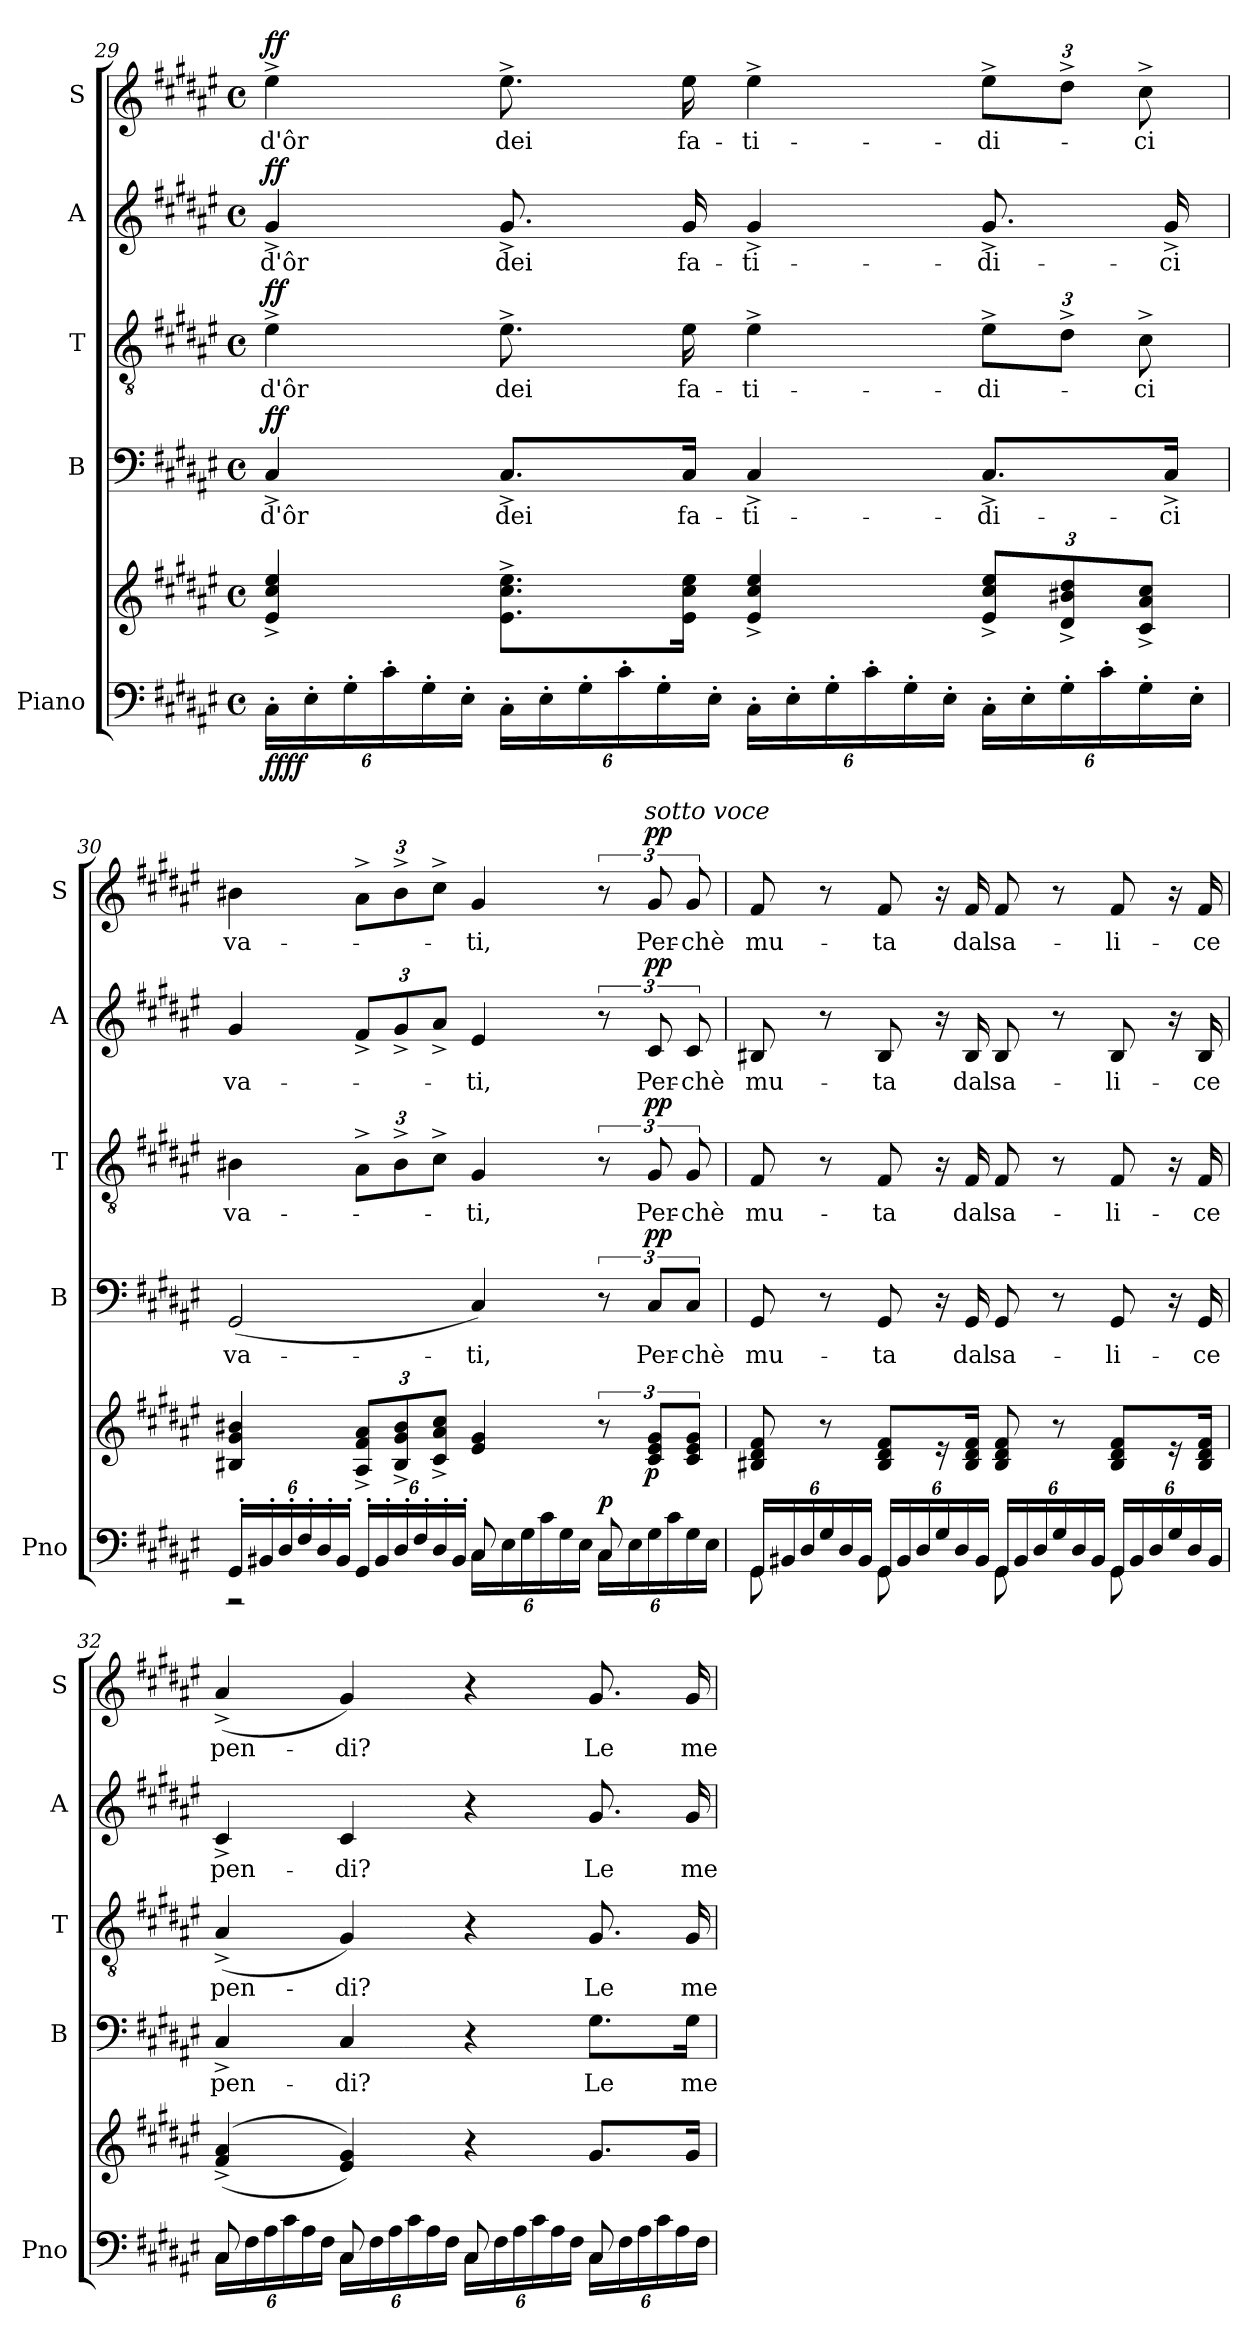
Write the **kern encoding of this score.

**kern	**kern	**dynam	**kern	**text	**dynam	**kern	**text	**dynam	**kern	**text	**dynam	**kern	**text	**dynam
*part5	*part5	*part5	*part4	*part4	*part4	*part3	*part3	*part3	*part2	*part2	*part2	*part1	*part1	*part1
*staff6	*staff5	*staff5/6	*staff4	*staff4	*staff4	*staff3	*staff3	*staff3	*staff2	*staff2	*staff2	*staff1	*staff1	*staff1
*I"Piano	*	*	*I"B	*	*	*I"T	*	*	*I"A	*	*	*I"S	*	*
*I'Pno	*	*	*I'B	*	*	*I'T	*	*	*I'A	*	*	*I'S	*	*
!!LO:PB:g=z
*clefF4	*clefG2	*	*clefF4	*	*	*clefGv2	*	*	*clefG2	*	*	*clefG2	*	*
*k[f#c#g#d#a#e#]	*k[f#c#g#d#a#e#]	*	*k[f#c#g#d#a#e#]	*	*	*k[f#c#g#d#a#e#]	*	*	*k[f#c#g#d#a#e#]	*	*	*k[f#c#g#d#a#e#]	*	*
*M4/4	*M4/4	*	*M4/4	*	*	*M4/4	*	*	*M4/4	*	*	*M4/4	*	*
*met(c)	*met(c)	*	*met(c)	*	*	*met(c)	*	*	*met(c)	*	*	*met(c)	*	*
*Xbrackettup	*	*	*	*	*	*	*	*	*	*	*	*	*	*
=29	=29	=29	=29	=29	=29	=29	=29	=29	=29	=29	=29	=29	=29	=29
!	!	!LO:DY:b=2	!	!LO:LY:b:color=#0000FF	!	!	!LO:LY:b:color=#0000FF	!	!	!LO:LY:b:color=#0000FF	!	!	!LO:LY:b:color=#0000FF	!
!	!	!LO:DY:n=1:b	!	!	!LO:DY:a	!	!	!LO:DY:a	!	!	!LO:DY:a	!	!	!LO:DY:a
24C#'\LL	4e#/^ 4cc#/^ 4ee#/^	ff ff	4C#^/	d'ôr	ff	4e#^\	d'ôr	ff	4g#^/	d'ôr	ff	4ee#^\	d'ôr	ff
24E#'\	.	.	.	.	.	.	.	.	.	.	.	.	.	.
24G#'\	.	.	.	.	.	.	.	.	.	.	.	.	.	.
24c#'\	.	.	.	.	.	.	.	.	.	.	.	.	.	.
24G#'\	.	.	.	.	.	.	.	.	.	.	.	.	.	.
24E#'\JJ	.	.	.	.	.	.	.	.	.	.	.	.	.	.
!	!	!	!	!LO:LY:b:color=#0000FF	!	!	!LO:LY:b:color=#0000FF	!	!	!LO:LY:b:color=#0000FF	!	!	!LO:LY:b:color=#0000FF	!
24C#'\LL	8.e#\^ 8.cc#\^ 8.ee#\^L	.	8.C#^/L	dei	.	8.e#^\	dei	.	8.g#^/	dei	.	8.ee#^\	dei	.
24E#'\	.	.	.	.	.	.	.	.	.	.	.	.	.	.
24G#'\	.	.	.	.	.	.	.	.	.	.	.	.	.	.
24c#'\	.	.	.	.	.	.	.	.	.	.	.	.	.	.
24G#'\	.	.	.	.	.	.	.	.	.	.	.	.	.	.
!	!	!	!	!LO:LY:b:color=#0000FF	!	!	!LO:LY:b:color=#0000FF	!	!	!LO:LY:b:color=#0000FF	!	!	!LO:LY:b:color=#0000FF	!
.	16e#\ 16cc#\ 16ee#\Jk	.	16C#/Jk	fa-	.	16e#\	fa-	.	16g#/	fa-	.	16ee#\	fa-	.
24E#'\JJ	.	.	.	.	.	.	.	.	.	.	.	.	.	.
!	!	!	!	!LO:LY:b:color=#0000FF	!	!	!LO:LY:b:color=#0000FF	!	!	!LO:LY:b:color=#0000FF	!	!	!LO:LY:b:color=#0000FF	!
24C#'\LL	4e#/^ 4cc#/^ 4ee#/^	.	4C#^/	-ti-	.	4e#^\	-ti-	.	4g#^/	-ti-	.	4ee#^\	-ti-	.
24E#'\	.	.	.	.	.	.	.	.	.	.	.	.	.	.
24G#'\	.	.	.	.	.	.	.	.	.	.	.	.	.	.
24c#'\	.	.	.	.	.	.	.	.	.	.	.	.	.	.
24G#'\	.	.	.	.	.	.	.	.	.	.	.	.	.	.
24E#'\JJ	.	.	.	.	.	.	.	.	.	.	.	.	.	.
*	*Xbrackettup	*	*	*	*	*	*	*	*	*	*	*	*	*
!	!	!	!	!LO:LY:b:color=#0000FF	!	!	!	!	!	!	!	!	!	!
*	*	*	*	*	*	*Xbrackettup	*	*	*	*	*	*	*	*
!	!	!	!	!	!	!	!LO:LY:b:color=#0000FF	!	!	!LO:LY:b:color=#0000FF	!	!	!	!
*	*	*	*	*	*	*	*	*	*	*	*	*Xbrackettup	*	*
!	!	!	!	!	!	!	!	!	!	!	!	!	!LO:LY:b:color=#0000FF	!
24C#'\LL	12e#/^ 12cc#/^ 12ee#/^L	.	8.C#^/L	-di-	.	12e#^\L	-di-	.	8.g#^/	-di-	.	12ee#^\L	-di-	.
24E#'\	.	.	.	.	.	.	.	.	.	.	.	.	.	.
24G#'\	12d#/^ 12b#X/^ 12dd#/^	.	.	.	.	12d#^\J	.	.	.	.	.	12dd#^\J	.	.
24c#'\	.	.	.	.	.	.	.	.	.	.	.	.	.	.
!	!	!	!	!	!	!	!LO:LY:b:color=#0000FF	!	!	!	!	!	!LO:LY:b:color=#0000FF	!
24G#'\	12c#/^ 12a#/^ 12cc#/^J	.	.	.	.	12c#^\	-ci	.	.	.	.	12cc#^\	-ci	.
!	!	!	!	!LO:LY:b:color=#0000FF	!	!	!	!	!	!LO:LY:b:color=#0000FF	!	!	!	!
.	.	.	16C#^/Jk	-ci	.	.	.	.	16g#^/	-ci	.	.	.	.
24E#'\JJ	.	.	.	.	.	.	.	.	.	.	.	.	.	.
=30	=30	=30	=30	=30	=30	=30	=30	=30	=30	=30	=30	=30	=30	=30
*^	*	*	*	*	*	*	*	*	*	*	*	*	*	*
!	!	!	!	!	!LO:LY:b:color=#0000FF	!	!	!LO:LY:b:color=#0000FF	!	!	!LO:LY:b:color=#0000FF	!	!	!LO:LY:b:color=#0000FF	!
24GG#'/LL	2r	4B#X/ 4g#/ 4b#X/	.	(>2GG#/	va-	.	4B#X\	va-	.	4g#/	va-	.	4b#X\	va-	.
24BB#X'/	.	.	.	.	.	.	.	.	.	.	.	.	.	.	.
24D#'/	.	.	.	.	.	.	.	.	.	.	.	.	.	.	.
24F#'/	.	.	.	.	.	.	.	.	.	.	.	.	.	.	.
24D#'/	.	.	.	.	.	.	.	.	.	.	.	.	.	.	.
24BB#'/JJ	.	.	.	.	.	.	.	.	.	.	.	.	.	.	.
*	*	*	*	*	*	*	*	*	*	*Xbrackettup	*	*	*	*	*
24GG#'/LL	.	12A#/^ 12f#/^ 12a#/^L	.	.	.	.	12A#^\L	.	.	12f#^/L	.	.	12a#^\L	.	.
24BB#'/	.	.	.	.	.	.	.	.	.	.	.	.	.	.	.
24D#'/	.	12B#/^ 12g#/^ 12b#/^	.	.	.	.	12B#^\	.	.	12g#^/	.	.	12b#^\	.	.
24F#'/	.	.	.	.	.	.	.	.	.	.	.	.	.	.	.
24D#'/	.	12c#/^ 12a#/^ 12cc#/^J	.	.	.	.	12c#^\J	.	.	12a#^/J	.	.	12cc#^\J	.	.
24BB#'/JJ	.	.	.	.	.	.	.	.	.	.	.	.	.	.	.
!	!	!	!	!	!LO:LY:b:color=#0000FF	!	!	!LO:LY:b:color=#0000FF	!	!	!LO:LY:b:color=#0000FF	!	!	!LO:LY:b:color=#0000FF	!
8C#/	24C#\LL	4e#/ 4g#/	.	4C#/)	-ti,	.	4G#/	-ti,	.	4e#/	-ti,	.	4g#/	-ti,	.
.	24E#\	.	.	.	.	.	.	.	.	.	.	.	.	.	.
.	24G#\	.	.	.	.	.	.	.	.	.	.	.	.	.	.
8ryy	24c#\	.	.	.	.	.	.	.	.	.	.	.	.	.	.
.	24G#\	.	.	.	.	.	.	.	.	.	.	.	.	.	.
.	24E#\JJ	.	.	.	.	.	.	.	.	.	.	.	.	.	.
*	*	*brackettup	*	*	*	*	*brackettup	*	*	*brackettup	*	*	*brackettup	*	*
!	!	!	!LO:DY:a=2	!	!	!	!	!	!	!	!	!	!	!	!
8C#/	24C#\LL	12r	p	12r	.	.	12r	.	.	12r	.	.	12r	.	.
.	24E#\	.	.	.	.	.	.	.	.	.	.	.	.	.	.
!	!	!	!	!	!	!	!	!	!	!	!	!	!LO:TX:a:i:t=sotto voce	!	!
!	!	!	!LO:DY:b	!	!LO:LY:b:color=#0000FF	!LO:DY:a	!	!LO:LY:b:color=#0000FF	!LO:DY:a	!	!LO:LY:b:color=#0000FF	!LO:DY:a	!	!LO:LY:b:color=#0000FF	!LO:DY:a
.	24G#\	12c#/ 12e#/ 12g#/L	p	12C#/L	Per-	pp	12G#/	Per-	pp	12c#/	Per-	pp	12g#/	Per-	pp
8ryy	24c#\	.	.	.	.	.	.	.	.	.	.	.	.	.	.
!	!	!	!	!	!LO:LY:b:color=#0000FF	!	!	!LO:LY:b:color=#0000FF	!	!	!LO:LY:b:color=#0000FF	!	!	!LO:LY:b:color=#0000FF	!
.	24G#\	12c#/ 12e#/ 12g#/J	.	12C#/J	-chè	.	12G#/	-chè	.	12c#/	-chè	.	12g#/	-chè	.
.	24E#\JJ	.	.	.	.	.	.	.	.	.	.	.	.	.	.
!!LO:LB:g=z
=31	=31	=31	=31	=31	=31	=31	=31	=31	=31	=31	=31	=31	=31	=31	=31
!	!	!	!	!	!LO:LY:b:color=#0000FF	!	!	!LO:LY:b:color=#0000FF	!	!	!LO:LY:b:color=#0000FF	!	!	!LO:LY:b:color=#0000FF	!
24GG#/LL	8GG#\	8B#X/ 8d#/ 8f#/	.	8GG#/	mu-	.	8F#/	mu-	.	8B#X/	mu-	.	8f#/	mu-	.
24BB#X/	.	.	.	.	.	.	.	.	.	.	.	.	.	.	.
24D#/	.	.	.	.	.	.	.	.	.	.	.	.	.	.	.
24G#/	8ryy	8r	.	8r	.	.	8r	.	.	8r	.	.	8r	.	.
24D#/	.	.	.	.	.	.	.	.	.	.	.	.	.	.	.
24BB#/JJ	.	.	.	.	.	.	.	.	.	.	.	.	.	.	.
!	!	!	!	!	!LO:LY:b:color=#0000FF	!	!	!LO:LY:b:color=#0000FF	!	!	!LO:LY:b:color=#0000FF	!	!	!LO:LY:b:color=#0000FF	!
24GG#/LL	8GG#\	8B#/ 8d#/ 8f#/L	.	8GG#/	-ta	.	8F#/	-ta	.	8B#/	-ta	.	8f#/	-ta	.
24BB#/	.	.	.	.	.	.	.	.	.	.	.	.	.	.	.
24D#/	.	.	.	.	.	.	.	.	.	.	.	.	.	.	.
24G#/	8ryy	16r	.	16r	.	.	16r	.	.	16r	.	.	16r	.	.
24D#/	.	.	.	.	.	.	.	.	.	.	.	.	.	.	.
!	!	!	!	!	!LO:LY:b:color=#0000FF	!	!	!LO:LY:b:color=#0000FF	!	!	!LO:LY:b:color=#0000FF	!	!	!LO:LY:b:color=#0000FF	!
.	.	16B#/ 16d#/ 16f#/Jk	.	16GG#/	dal	.	16F#/	dal	.	16B#/	dal	.	16f#/	dal	.
24BB#/JJ	.	.	.	.	.	.	.	.	.	.	.	.	.	.	.
!	!	!	!	!	!LO:LY:b:color=#0000FF	!	!	!LO:LY:b:color=#0000FF	!	!	!LO:LY:b:color=#0000FF	!	!	!LO:LY:b:color=#0000FF	!
24GG#/LL	8GG#\	8B#/ 8d#/ 8f#/	.	8GG#/	sa-	.	8F#/	sa-	.	8B#/	sa-	.	8f#/	sa-	.
24BB#/	.	.	.	.	.	.	.	.	.	.	.	.	.	.	.
24D#/	.	.	.	.	.	.	.	.	.	.	.	.	.	.	.
24G#/	8ryy	8r	.	8r	.	.	8r	.	.	8r	.	.	8r	.	.
24D#/	.	.	.	.	.	.	.	.	.	.	.	.	.	.	.
24BB#/JJ	.	.	.	.	.	.	.	.	.	.	.	.	.	.	.
!	!	!	!	!	!LO:LY:b:color=#0000FF	!	!	!LO:LY:b:color=#0000FF	!	!	!LO:LY:b:color=#0000FF	!	!	!LO:LY:b:color=#0000FF	!
24GG#/LL	8GG#\	8B#/ 8d#/ 8f#/L	.	8GG#/	-li-	.	8F#/	-li-	.	8B#/	-li-	.	8f#/	-li-	.
24BB#/	.	.	.	.	.	.	.	.	.	.	.	.	.	.	.
24D#/	.	.	.	.	.	.	.	.	.	.	.	.	.	.	.
24G#/	8ryy	16r	.	16r	.	.	16r	.	.	16r	.	.	16r	.	.
24D#/	.	.	.	.	.	.	.	.	.	.	.	.	.	.	.
!	!	!	!	!	!LO:LY:b:color=#0000FF	!	!	!LO:LY:b:color=#0000FF	!	!	!LO:LY:b:color=#0000FF	!	!	!LO:LY:b:color=#0000FF	!
.	.	16B#/ 16d#/ 16f#/Jk	.	16GG#/	-ce	.	16F#/	-ce	.	16B#/	-ce	.	16f#/	-ce	.
24BB#/JJ	.	.	.	.	.	.	.	.	.	.	.	.	.	.	.
=32	=32	=32	=32	=32	=32	=32	=32	=32	=32	=32	=32	=32	=32	=32	=32
!	!	!	!	!	!LO:LY:b:color=#0000FF	!	!	!LO:LY:b:color=#0000FF	!	!	!LO:LY:b:color=#0000FF	!	!	!LO:LY:b:color=#0000FF	!
8C#/	24C#\LL	(>(<4f#/^ 4a#/^	.	4C#^/	pen-	.	(>4A#^/	pen-	.	4c#^/	pen-	.	(>4a#^/	pen-	.
.	24F#\	.	.	.	.	.	.	.	.	.	.	.	.	.	.
.	24A#\	.	.	.	.	.	.	.	.	.	.	.	.	.	.
8ryy	24c#\	.	.	.	.	.	.	.	.	.	.	.	.	.	.
.	24A#\	.	.	.	.	.	.	.	.	.	.	.	.	.	.
.	24F#\JJ	.	.	.	.	.	.	.	.	.	.	.	.	.	.
!	!	!	!	!	!LO:LY:b:color=#0000FF	!	!	!LO:LY:b:color=#0000FF	!	!	!LO:LY:b:color=#0000FF	!	!	!LO:LY:b:color=#0000FF	!
8C#/	24C#\LL	4e#/ 4g#/))	.	4C#/	-di?	.	4G#/)	-di?	.	4c#/	-di?	.	4g#/)	-di?	.
.	24F#\	.	.	.	.	.	.	.	.	.	.	.	.	.	.
.	24A#\	.	.	.	.	.	.	.	.	.	.	.	.	.	.
8ryy	24c#\	.	.	.	.	.	.	.	.	.	.	.	.	.	.
.	24A#\	.	.	.	.	.	.	.	.	.	.	.	.	.	.
.	24F#\JJ	.	.	.	.	.	.	.	.	.	.	.	.	.	.
8C#/	24C#\LL	4r	.	4r	.	.	4r	.	.	4r	.	.	4r	.	.
.	24F#\	.	.	.	.	.	.	.	.	.	.	.	.	.	.
.	24A#\	.	.	.	.	.	.	.	.	.	.	.	.	.	.
8ryy	24c#\	.	.	.	.	.	.	.	.	.	.	.	.	.	.
.	24A#\	.	.	.	.	.	.	.	.	.	.	.	.	.	.
.	24F#\JJ	.	.	.	.	.	.	.	.	.	.	.	.	.	.
!	!	!	!	!	!LO:LY:b:color=#0000FF	!	!	!LO:LY:b:color=#0000FF	!	!	!LO:LY:b:color=#0000FF	!	!	!LO:LY:b:color=#0000FF	!
8C#/	24C#\LL	8.g#/L	.	8.G#\L	Le	.	8.G#/	Le	.	8.g#/	Le	.	8.g#/	Le	.
.	24F#\	.	.	.	.	.	.	.	.	.	.	.	.	.	.
.	24A#\	.	.	.	.	.	.	.	.	.	.	.	.	.	.
8ryy	24c#\	.	.	.	.	.	.	.	.	.	.	.	.	.	.
.	24A#\	.	.	.	.	.	.	.	.	.	.	.	.	.	.
!	!	!	!	!	!LO:LY:b:color=#0000FF	!	!	!LO:LY:b:color=#0000FF	!	!	!LO:LY:b:color=#0000FF	!	!	!LO:LY:b:color=#0000FF	!
.	.	16g#/Jk	.	16G#\Jk	me-	.	16G#/	me-	.	16g#/	me-	.	16g#/	me-	.
.	24F#\JJ	.	.	.	.	.	.	.	.	.	.	.	.	.	.
*v	*v	*	*	*	*	*	*	*	*	*	*	*	*	*	*
=	=	=	=	=	=	=	=	=	=	=	=	=	=	=
*-	*-	*-	*-	*-	*-	*-	*-	*-	*-	*-	*-	*-	*-	*-
